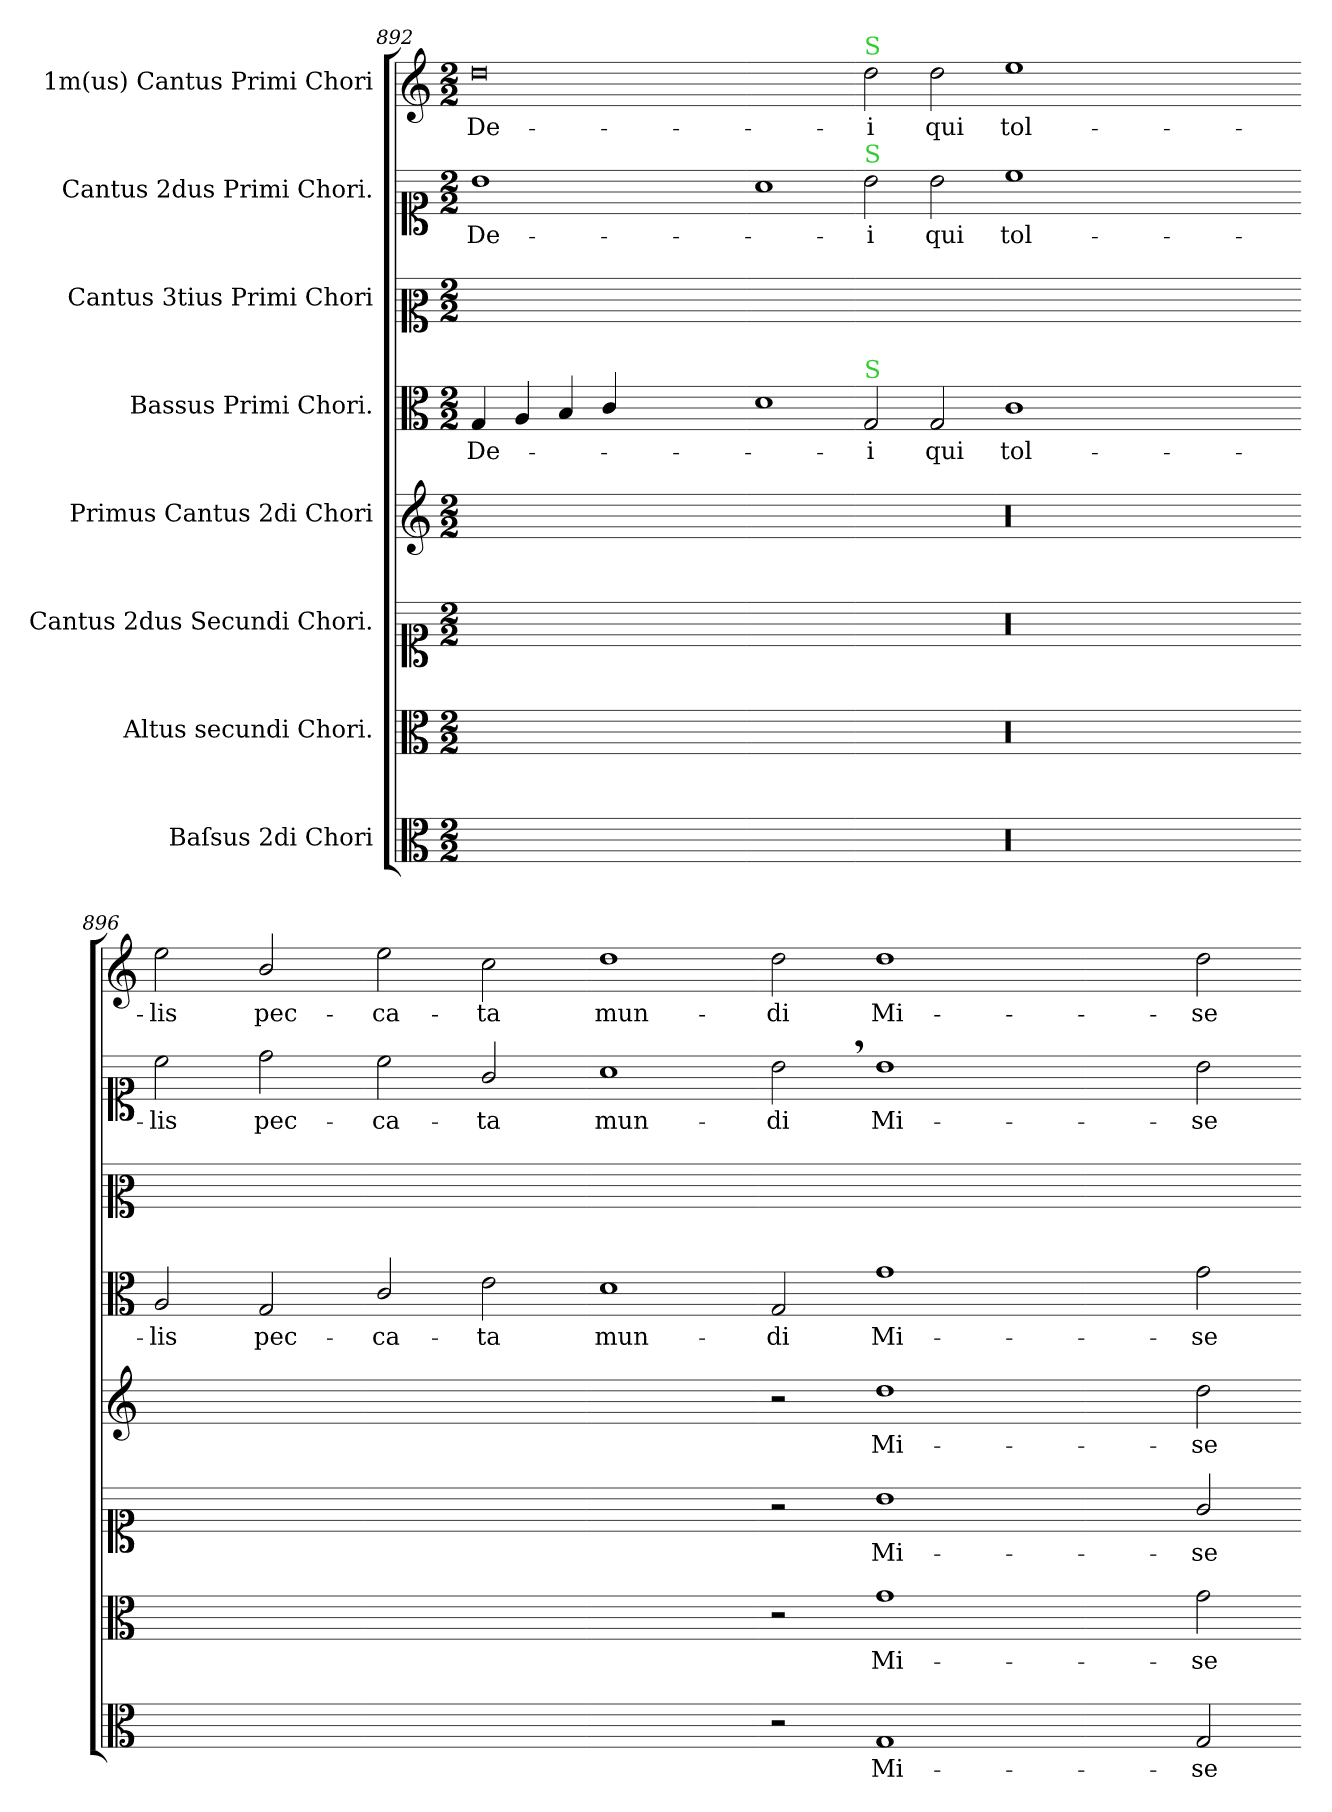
**kern	**text	**kern	**text	**kern	**text	**kern	**text	**kern	**text	**kern	**kern	**text	**kern	**text
*part8	*part8	*part7	*part7	*part6	*part6	*part5	*part5	*part4	*part4	*part3	*part2	*part2	*part1	*part1
*staff8	*staff8	*staff7	*staff7	*staff6	*staff6	*staff5	*staff5	*staff4	*staff4	*staff3	*staff2	*staff2	*staff1	*staff1
*I"Baſsus 2di Chori	*	*I"Altus secundi Chori.	*	*I"Cantus 2dus Secundi Chori.	*	*I"Primus Cantus 2di Chori	*	*I"Bassus Primi Chori.	*	*I"Cantus 3tius Primi Chori	*I"Cantus 2dus Primi Chori.	*	*I"1m(us) Cantus Primi Chori	*
*clefC3	*	*clefC3	*	*clefC1	*	*clefG2	*	*clefC3	*	*clefC2	*clefC1	*	*clefG2	*
*k[]	*	*k[]	*	*k[]	*	*k[]	*	*k[]	*	*k[]	*k[]	*	*k[]	*
*M2/2	*	*M2/2	*	*M2/2	*	*M2/2	*	*M2/2	*	*M2/2	*M2/2	*	*M2/2	*
=892	=892	=892	=892	=892	=892	=892	=892	=892	=892	=892	=892	=892	=892	=892
0ryy	.	0ryy	.	0ryy	.	0ryy	.	4G/	De-	1ryy	1b	De-	0dd	De-
.	.	.	.	.	.	.	.	4A/	.	.	.	.	.	.
.	.	.	.	.	.	.	.	4B/	.	.	.	.	.	.
.	.	.	.	.	.	.	.	4c/	.	.	.	.	.	.
.	.	.	.	.	.	.	.	1ryy	.	1ryy	1ryy	.	.	.
=893-	=893-	=893-	=893-	=893-	=893-	=893-	=893-	=893-	=893-	=893-	=893-	=893-	=893-	=893-
1ryy	.	1ryy	.	1ryy	.	1ryy	.	1d	.	1ryy	1a	.	1ryy	.
=894-	=894-	=894-	=894-	=894-	=894-	=894-	=894-	=894-	=894-	=894-	=894-	=894-	=894-	=894-
!	!	!	!	!	!	!	!	!	!	!	!	!	!LO:TX:a:color=limegreen:t=S	!
!	!	!	!	!	!	!	!	!	!	!	!LO:TX:a:color=limegreen:t=S	!	!	!
!	!	!	!	!	!	!	!	!LO:TX:a:color=limegreen:t=S	!	!	!	!	!	!
1ryy	.	1ryy	.	1ryy	.	1ryy	.	2G/	-i	1ryy	2b\	-i	2dd\	-i
.	.	.	.	.	.	.	.	2G/	qui	.	2b\	qui	2dd\	qui
=895-	=895-	=895-	=895-	=895-	=895-	=895-	=895-	=895-	=895-	=895-	=895-	=895-	=895-	=895-
00r	.	00r	.	00r	.	00r	.	1c	tol-	1ryy	1cc	tol-	1ee	tol-
.	.	.	.	.	.	.	.	0.ryy	.	0.ryy	0.ryy	.	0.ryy	.
=896-	=896-	=896-	=896-	=896-	=896-	=896-	=896-	=896-	=896-	=896-	=896-	=896-	=896-	=896-
1ryy	.	1ryy	.	1ryy	.	1ryy	.	2A/	-lis	1ryy	2cc\	-lis	2ee\	-lis
.	.	.	.	.	.	.	.	2G/	pec-	.	2dd\	pec-	2b/	pec-
=897-	=897-	=897-	=897-	=897-	=897-	=897-	=897-	=897-	=897-	=897-	=897-	=897-	=897-	=897-
1ryy	.	1ryy	.	1ryy	.	1ryy	.	2c/	-ca-	1ryy	2cc\	-ca-	2ee\	-ca-
.	.	.	.	.	.	.	.	2e\	-ta	.	2g/	-ta	2cc\	-ta
=898-	=898-	=898-	=898-	=898-	=898-	=898-	=898-	=898-	=898-	=898-	=898-	=898-	=898-	=898-
1ryy	.	1ryy	.	1ryy	.	1ryy	.	1d	mun-	1ryy	1a	mun-	1dd	mun-
=899-	=899-	=899-	=899-	=899-	=899-	=899-	=899-	=899-	=899-	=899-	=899-	=899-	=899-	=899-
2r	.	2r	.	2r	.	2r	.	2G/	-di	1ryy	2b,\	-di	2dd\	-di
1G/	Mi-	1g\	Mi-	1b\	Mi-	1dd\	Mi-	1g\	Mi-	.	1b\	Mi-	1dd\	Mi-
.	.	.	.	.	.	.	.	.	.	2ryy	.	.	.	.
=900-	=900-	=900-	=900-	=900-	=900-	=900-	=900-	=900-	=900-	=900-	=900-	=900-	=900-	=900-
2ryy	.	2ryy	.	2ryy	.	2ryy	.	2ryy	.	1ryy	2ryy	.	2ryy	.
2G/	-se-	2g\	-se-	2g/	-se-	2dd\	-se-	2g\	-se-	.	2b\	-se-	2dd\	-se-
=-	=-	=-	=-	=-	=-	=-	=-	=-	=-	=-	=-	=-	=-	=-
*-	*-	*-	*-	*-	*-	*-	*-	*-	*-	*-	*-	*-	*-	*-
